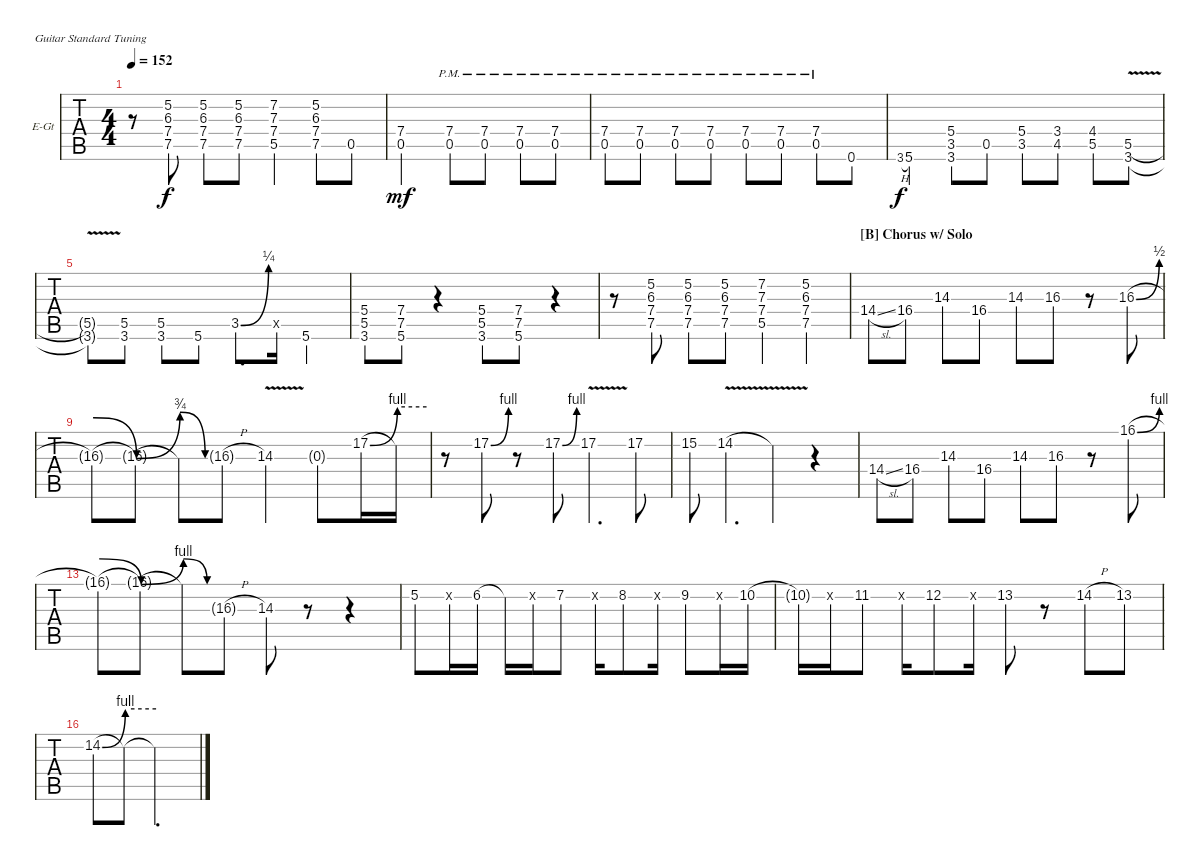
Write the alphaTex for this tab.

\bracketExtendMode nobrackets
\firstSystemTrackNameOrientation horizontal
\otherSystemsTrackNameOrientation horizontal
\defaultBarNumberDisplay FirstOfSystem
\track ("Guitar I" "E-Gt") {instrument overdrivenguitar}
\staff {tabs}
\tuning (E4 B3 G3 D3 A2 E2)
\ts (4 4)
\tempo 152
\clef g2
\ks c
r.8{dy f} (5.2 6.3 7.4 7.5{ac}).8 (5.2 6.3 7.4 7.5{ac}).8 (5.2 6.3 7.4 7.5{ac}).8 (7.2 7.3 7.4 5.5{ac}).4 (5.2 6.3 7.4 7.5{ac}).8 0.5.8 |
(7.4 0.5).2{dy mf} (7.4{pm} 0.5{pm}).8 (7.4{pm} 0.5{pm}).8 (7.4{pm} 0.5{pm}).8 (7.4{pm} 0.5{pm}).8 |
(7.4{pm} 0.5{pm}).8 (7.4{pm} 0.5{pm}).8 (7.4{pm} 0.5{pm}).8 (7.4{pm} 0.5{pm}).8 (7.4{pm} 0.5{pm}).8 (7.4{pm} 0.5{pm}).8 (7.4{pm} 0.5{pm}).8 0.6.8 |
3.6{h}.8{gr dy f} 5.6.4 (5.4 3.5 3.6).8 0.5.8 (5.4 3.5).8 (3.4 4.5).8 (4.4 5.5).8 (5.5{v} 3.6{v ac}).8 |
(5.5{t} 3.6{t}).8 (5.5 3.6).8 (5.5 3.6).8 5.6.8 3.5{be (bend 0 0 10.799999999999999 1)}.8{d} 3.5{x}.16 5.6.4 |
(5.4 5.5 3.6{ac}).8 (7.4 7.5 5.6{ac}).8 r.4 (5.4 5.5 3.6{ac}).8 (7.4 7.5 5.6{ac}).8 r.4 |
r.8 (5.2 6.3 7.4 7.5{ac}).8 (5.2 6.3 7.4 7.5{ac}).8 (5.2 6.3 7.4 7.5{ac}).8 (7.2 7.3 7.4 5.5{ac}).4 (5.2 6.3 7.4 7.5{ac}).4 |
\section ("B" "Chorus w/ Solo")
14.4{sl}.8 16.4.8 14.3.8 16.4.8 14.3.8 16.3.8 r.8 16.3{be (bend 0 0 60 2)}.8 |
16.3{be (release 0 2 60 0) t}.8 16.3{be (bend 0 0 60 3) t}.8 16.3{be (release 0 3 60 0) t}.8 16.3{h g}.8 14.3{v}.4 0.3{g}.8 17.2{be (bend 0 0 60 4)}.16 17.2{be (hold 0 4 60 4) t}.16 |
r.8 17.2{be (bend 0 0 60 4)}.8 r.8 17.2{be (bend 0 0 60 4)}.8 17.2{v}.4{d} 17.2.8 |
15.2.8 14.2{v}.4{d} 14.2{v t}.4 r.4 |
14.4{sl}.8 16.4.8 14.3.8 16.4.8 14.3.8 16.3.8 r.8 16.1{be (bend 0 0 60 4)}.8 |
16.1{be (release 0 4 60 0) t}.8 16.1{be (bend 0 0 60 4) t}.8 16.1{be (release 0 4 60 0) t}.8 16.3{h g}.8 14.3.8 r.8 r.4 |
5.2{ac}.8 0.2{x}.16 6.2{ac}.16 6.2{t}.16 0.2{x}.16 7.2{ac}.8 0.2{x}.16 8.2{ac}.8 0.2{x}.16 9.2{ac}.8 0.2{x}.16 10.2{ac}.16 |
10.2{t}.16 0.2{x}.16 11.2{ac}.8 0.2{x}.16 12.2{ac}.8 0.2{x}.16 13.2{ac}.8 r.8 14.2{h}.8 13.2.8 |
14.2{be (bend 0 0 60 4) ac}.8 14.2{be (hold 0 4 60 4) v t}.8 14.2{be (hold 0 0 60 0) v t}.2{d}
